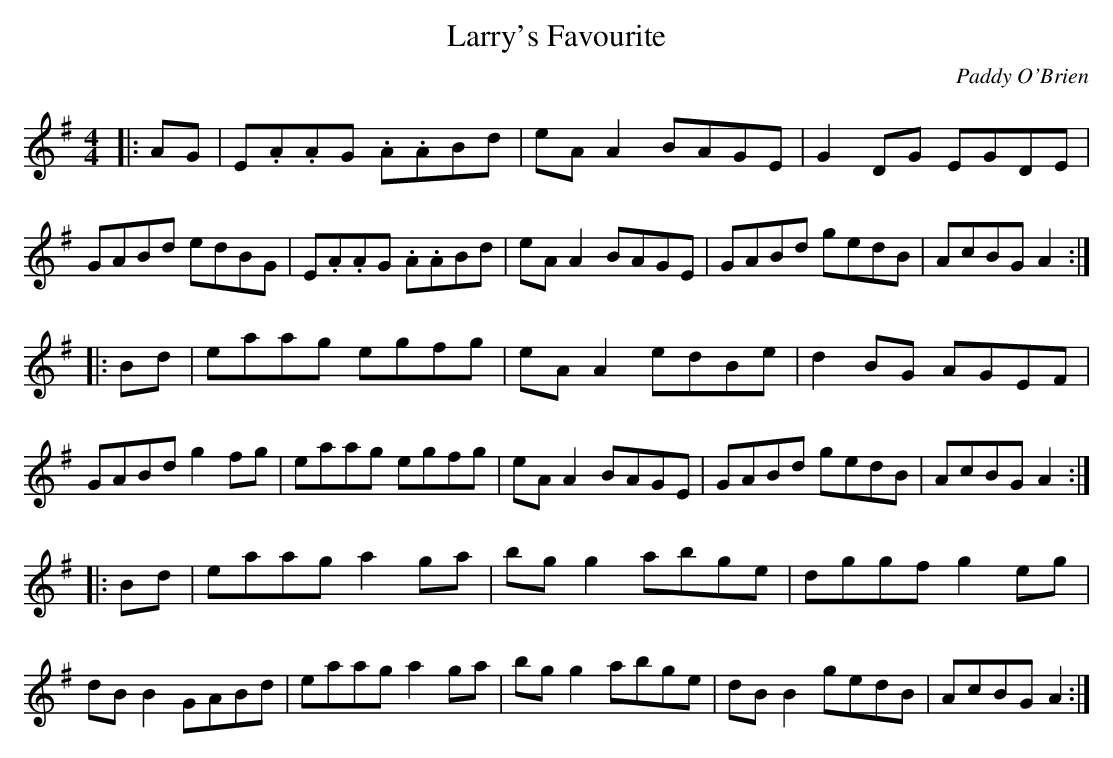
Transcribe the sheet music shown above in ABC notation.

X:1
T:Larry's Favourite
C:Paddy O'Brien
M:4/4
K:ADor
|: AG \
| E.A.AG .A.ABd | eAA2 BAGE | G2DG EGDE | GABd edBG | \
  E.A.AG .A.ABd | eAA2 BAGE | GABd gedB | AcBG A2:|
|: Bd \
| eaag egfg | eAA2 edBe | d2BG AGEF | GABd g2fg | \
  eaag egfg | eAA2 BAGE | GABd gedB | AcBG A2:|
|: Bd \
| eaag a2ga | bgg2 abge | dggf g2eg | dBB2 GABd | \
  eaag a2ga | bgg2 abge | dBB2 gedB | AcBG A2 :|
